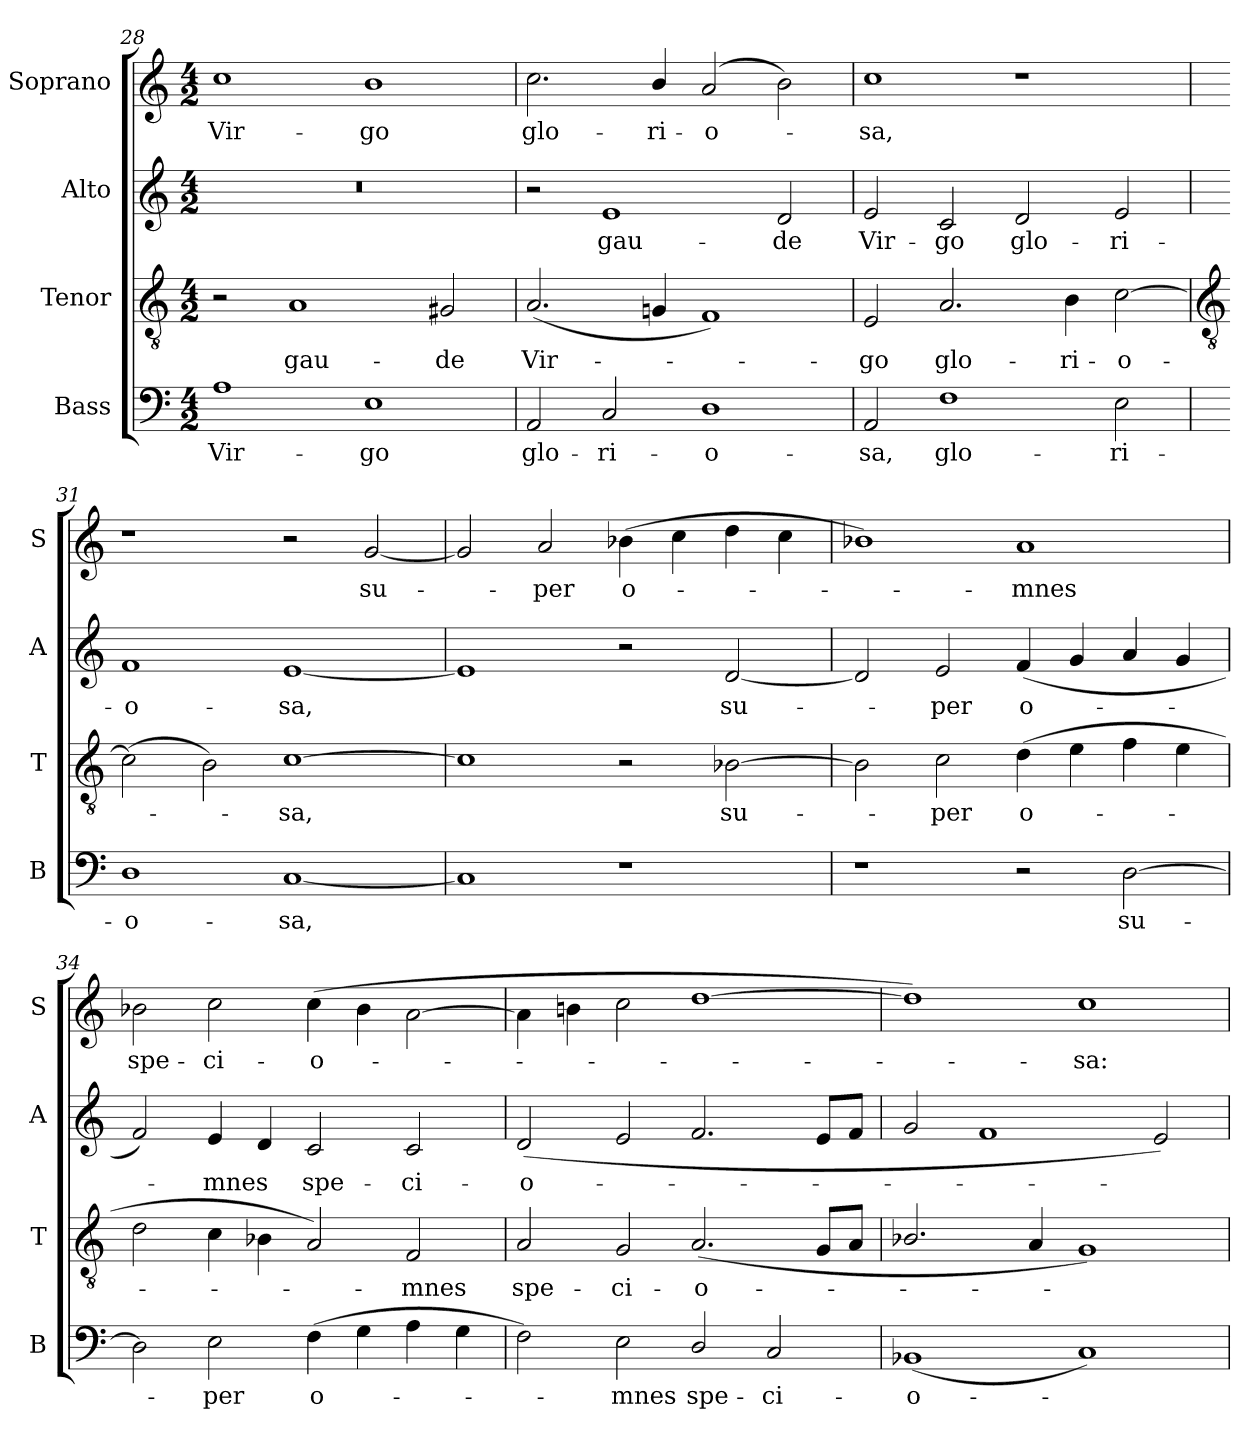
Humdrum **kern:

**kern	**text	**kern	**text	**kern	**text	**kern	**text
*part4	*part4	*part3	*part3	*part2	*part2	*part1	*part1
*staff4	*staff4	*staff3	*staff3	*staff2	*staff2	*staff1	*staff1
*I"Bass	*	*I"Tenor	*	*I"Alto	*	*I"Soprano	*
*I'B	*	*I'T	*	*I'A	*	*I'S	*
*clefF4	*	*clefGv2	*	*clefG2	*	*clefG2	*
*k[]	*	*k[]	*	*k[]	*	*k[]	*
*C:	*	*C:	*	*C:	*	*C:	*
*M4/2	*	*M4/2	*	*M4/2	*	*M4/2	*
=28	=28	=28	=28	=28	=28	=28	=28
!	!LO:LY:b	!	!	!	!	!	!LO:LY:b
1A	Vir-	2r	.	0r	.	1cc	Vir-
!	!	!	!LO:LY:b	!	!	!	!
.	.	1A	gau-	.	.	.	.
!	!LO:LY:b	!	!	!	!	!	!LO:LY:b
1E	-go	.	.	.	.	1b	-go
!	!	!	!LO:LY:b	!	!	!	!
.	.	2G#X	-de	.	.	.	.
=29	=29	=29	=29	=29	=29	=29	=29
!	!LO:LY:b	!	!LO:LY:b	!	!	!	!LO:LY:b
2AA	glo-	(<2.A	Vir-	2r	.	2.cc	glo-
!	!LO:LY:b	!	!	!	!LO:LY:b	!	!
2C	-ri-	.	.	1e	gau-	.	.
!	!	!	!	!	!	!	!LO:LY:b
.	.	4Gn	.	.	.	4b/	-ri-
!	!LO:LY:b	!	!	!	!	!	!LO:LY:b
1D	-o-	1F)	.	.	.	(<2a	-o-
!	!	!	!	!	!LO:LY:b	!	!
.	.	.	.	2d	-de	2b)	.
=30	=30	=30	=30	=30	=30	=30	=30
!	!LO:LY:b	!	!LO:LY:b	!	!LO:LY:b	!	!LO:LY:b
2AA	-sa,	2E	go	2e	Vir-	1cc	sa,
!	!LO:LY:b	!	!LO:LY:b	!	!LO:LY:b	!	!
1F	glo-	2.A	glo-	2c	-go	.	.
!	!	!	!	!	!LO:LY:b	!	!
.	.	.	.	2d	glo-	1r	.
!	!	!	!LO:LY:b	!	!	!	!
.	.	4B	-ri-	.	.	.	.
!	!LO:LY:b	!	!LO:LY:b	!	!LO:LY:b	!	!
2E	-ri-	[2c	-o-	2e	-ri-	.	.
!!LO:LB:g=z
=31	=31	=31	=31	=31	=31	=31	=31
*	*	*clefGv2	*	*	*	*	*
!	!LO:LY:b	!	!	!	!LO:LY:b	!	!
1D	-o-	(>2c]	.	1f	-o-	1r	.
.	.	2B)	.	.	.	.	.
!	!LO:LY:b	!	!LO:LY:b	!	!LO:LY:b	!	!
[1C	-sa,	[1c	sa,	[1e	-sa,	2r	.
!	!	!	!	!	!	!	!LO:LY:b
.	.	.	.	.	.	[2g	su-
=32	=32	=32	=32	=32	=32	=32	=32
1C]	.	1c]	.	1e]	.	2g]	.
!	!	!	!	!	!	!	!LO:LY:b
.	.	.	.	.	.	2a	per
!	!	!	!	!	!	!	!LO:LY:b
1r	.	2r	.	2r	.	(>4b-X	o-
.	.	.	.	.	.	4cc	.
!	!	!	!LO:LY:b	!	!LO:LY:b	!	!
.	.	[2B-X	su-	[2d	su-	4dd	.
.	.	.	.	.	.	4cc	.
=33	=33	=33	=33	=33	=33	=33	=33
1r	.	2B-]	.	2d]	.	1b-X)	.
!	!	!	!LO:LY:b	!	!LO:LY:b	!	!
.	.	2c	per	2e	per	.	.
!	!	!	!LO:LY:b	!	!LO:LY:b	!	!LO:LY:b
2r	.	(>4d	o-	(<4f	o-	1a	mnes
.	.	4e	.	4g	.	.	.
!	!LO:LY:b	!	!	!	!	!	!
[2D	su-	4f	.	4a	.	.	.
.	.	4e	.	4g	.	.	.
=34	=34	=34	=34	=34	=34	=34	=34
!	!	!	!	!	!	!	!LO:LY:b
2D]	.	2d	.	2f)	.	2b-X	spe-
!	!LO:LY:b	!	!	!	!LO:LY:b	!	!LO:LY:b
2E	per	4c	.	4e	mnes	2cc	-ci-
.	.	4B-X	.	4d	.	.	.
!	!LO:LY:b	!	!	!	!LO:LY:b	!	!LO:LY:b
(>4F	o-	2A)	.	2c	spe-	(>4cc	-o-
4G	.	.	.	.	.	4b-	.
!	!	!	!LO:LY:b	!	!LO:LY:b	!	!
4A	.	2F	mnes	2c	-ci-	[2a\	.
4G	.	.	.	.	.	.	.
=35	=35	=35	=35	=35	=35	=35	=35
!	!	!	!LO:LY:b	!	!LO:LY:b	!	!
2F)	.	2A	spe-	(<2d	-o-	4a\]	.
.	.	.	.	.	.	4bn	.
!	!LO:LY:b	!	!LO:LY:b	!	!	!	!
2E	mnes	2G	-ci-	2e	.	2cc	.
!	!LO:LY:b	!	!LO:LY:b	!	!	!	!
2D/	spe-	(<2.A	-o-	2.f	.	[1dd	.
!	!LO:LY:b	!	!	!	!	!	!
2C	-ci-	.	.	.	.	.	.
.	.	8GL	.	8eL	.	.	.
.	.	8AJ	.	8fJ	.	.	.
=36	=36	=36	=36	=36	=36	=36	=36
!	!LO:LY:b	!	!	!	!	!	!
(<1BB-X	-o-	2.B-X/	.	2g	.	1dd])	.
.	.	.	.	1f	.	.	.
.	.	4A	.	.	.	.	.
!	!	!	!	!	!	!	!LO:LY:b
1C)	.	1G)	.	.	.	1cc	sa:
.	.	.	.	2e)	.	.	.
=	=	=	=	=	=	=	=
*-	*-	*-	*-	*-	*-	*-	*-
